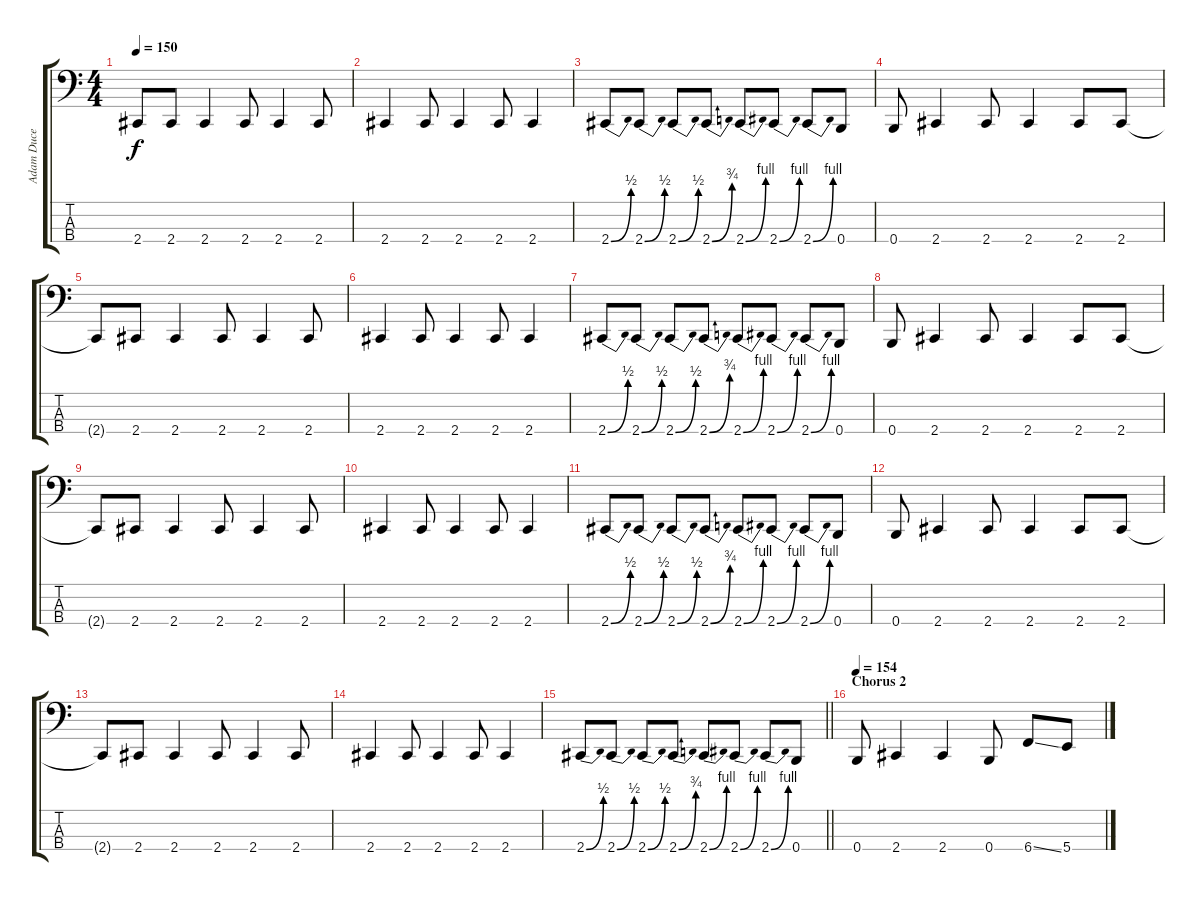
\track ("Adam Duce" "Adam Duce") {instrument electricbasspick}
\staff {score tabs}
\tuning (E2 B1 Gb1 B0) {hide}
\ts (4 4)
\tempo 150
\clef f4
\ks c
2.4{t}.8{dy f} 2.4.8 2.4.4 2.4.8 2.4.4 2.4.8 |
2.4.4 2.4.8 2.4.4 2.4.8 2.4.4 |
2.4{be (bend 0 0 60 2)}.8 2.4{be (bend 0 0 60 2)}.8 2.4{be (bend 0 0 60 2)}.8 2.4{be (bend 0 0 60 3)}.8 2.4{be (bend 0 0 60 4)}.8 2.4{be (bend 0 0 60 4)}.8 2.4{be (bend 0 0 60 4)}.8 0.4.8 |
0.4.8 2.4.4 2.4.8 2.4.4 2.4.8 2.4.8 |
2.4{t}.8 2.4.8 2.4.4 2.4.8 2.4.4 2.4.8 |
2.4.4 2.4.8 2.4.4 2.4.8 2.4.4 |
2.4{be (bend 0 0 60 2)}.8 2.4{be (bend 0 0 60 2)}.8 2.4{be (bend 0 0 60 2)}.8 2.4{be (bend 0 0 60 3)}.8 2.4{be (bend 0 0 60 4)}.8 2.4{be (bend 0 0 60 4)}.8 2.4{be (bend 0 0 60 4)}.8 0.4.8 |
0.4.8 2.4.4 2.4.8 2.4.4 2.4.8 2.4.8 |
2.4{t}.8 2.4.8 2.4.4 2.4.8 2.4.4 2.4.8 |
2.4.4 2.4.8 2.4.4 2.4.8 2.4.4 |
2.4{be (bend 0 0 60 2)}.8 2.4{be (bend 0 0 60 2)}.8 2.4{be (bend 0 0 60 2)}.8 2.4{be (bend 0 0 60 3)}.8 2.4{be (bend 0 0 60 4)}.8 2.4{be (bend 0 0 60 4)}.8 2.4{be (bend 0 0 60 4)}.8 0.4.8 |
0.4.8 2.4.4 2.4.8 2.4.4 2.4.8 2.4.8 |
2.4{t}.8 2.4.8 2.4.4 2.4.8 2.4.4 2.4.8 |
2.4.4 2.4.8 2.4.4 2.4.8 2.4.4 |
\barLineRight lightlight
2.4{be (bend 0 0 60 2)}.8 2.4{be (bend 0 0 60 2)}.8 2.4{be (bend 0 0 60 2)}.8 2.4{be (bend 0 0 60 3)}.8 2.4{be (bend 0 0 60 4)}.8 2.4{be (bend 0 0 60 4)}.8 2.4{be (bend 0 0 60 4)}.8 0.4.8 |
\section ("" "Chorus 2")
\tempo 154
0.4.8 2.4.4 2.4.4 0.4.8 6.4{ss}.8 5.4.8
